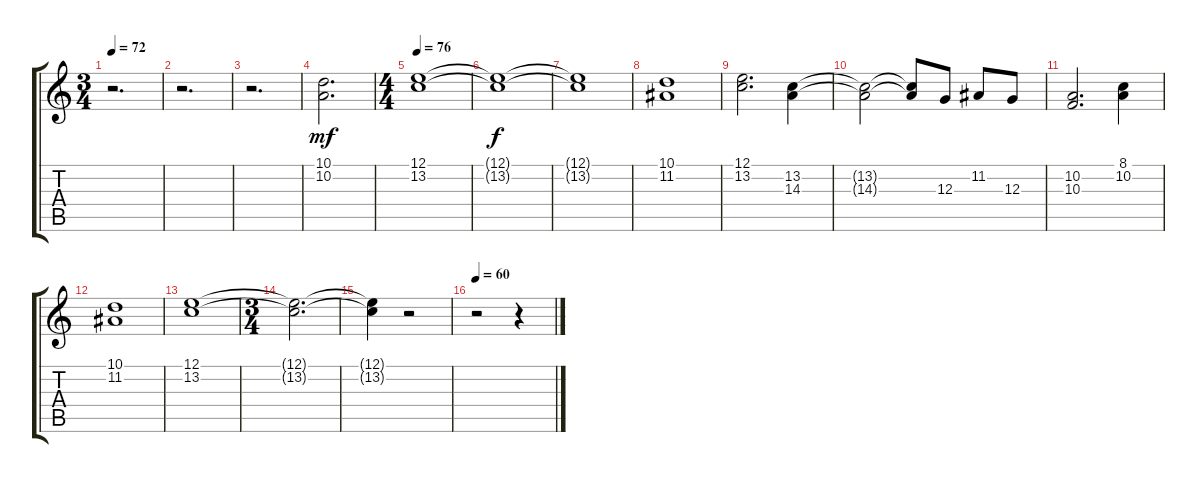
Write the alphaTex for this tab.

\track "" {instrument pad4choir}
\staff {score tabs}
\tuning (E4 B3 G3 D3 A2 E2) {hide}
\ts (3 4)
\tempo 72
\clef g2
\ks c
r.2{d dy mf} |
r.2{d} |
r.2{d} |
(10.1 10.2).2{d} |
\ts (4 4)
\tempo 76
(12.1 13.2).1 |
(12.1{t} 13.2{t}).1{dy f} |
(12.1{t} 13.2{t}).1 |
(10.1 11.2).1 |
(12.1 13.2).2{d} (13.2 14.3).4 |
(13.2{t} 14.3{t}).2 (13.2{t} 14.3{t}).8 12.3.8 11.2.8 12.3.8 |
(10.2 10.3).2{d} (8.1 10.2).4 |
(10.1 11.2).1 |
(12.1 13.2).1 |
\ts (3 4)
(12.1{t} 13.2{t}).2{d} |
(12.1{t} 13.2{t}).4 r.2 |
\tempo 60
r.2 r.4
